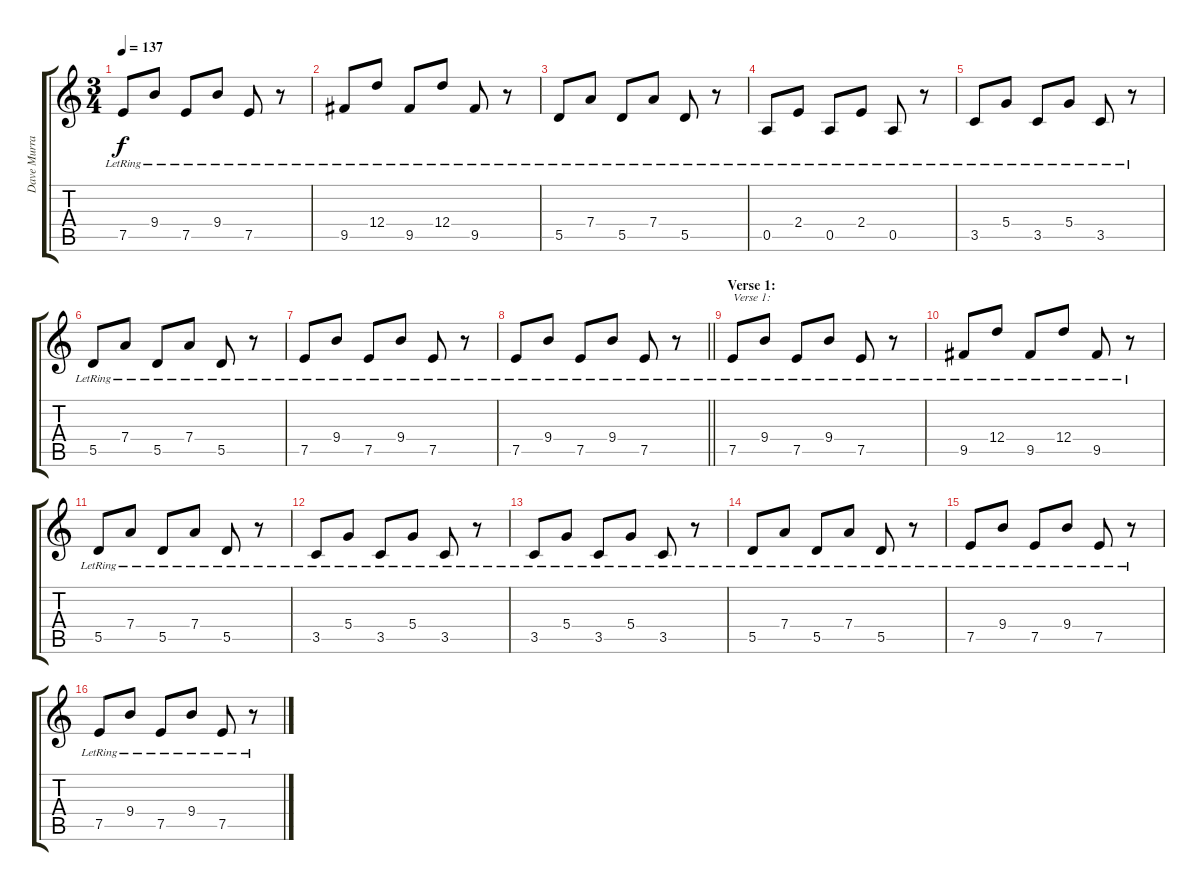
\track ("Dave Murray" "Dave Murra") {instrument distortionguitar}
\staff {score tabs}
\tuning (E4 B3 G3 D3 A2 E2) {hide}
\ts (3 4)
\tempo 137
\clef g2
\ks c
7.5{lr}.8{dy f} 9.4{lr}.8 7.5{lr}.8 9.4{lr}.8 7.5{lr}.8 r.8 |
9.5{lr}.8 12.4{lr}.8 9.5{lr}.8 12.4{lr}.8 9.5{lr}.8 r.8 |
5.5{lr}.8 7.4{lr}.8 5.5{lr}.8 7.4{lr}.8 5.5{lr}.8 r.8 |
0.5{lr}.8 2.4{lr}.8 0.5{lr}.8 2.4{lr}.8 0.5{lr}.8 r.8 |
3.5{lr}.8 5.4{lr}.8 3.5{lr}.8 5.4{lr}.8 3.5{lr}.8 r.8 |
5.5{lr}.8 7.4{lr}.8 5.5{lr}.8 7.4{lr}.8 5.5{lr}.8 r.8 |
7.5{lr}.8 9.4{lr}.8 7.5{lr}.8 9.4{lr}.8 7.5{lr}.8 r.8 |
\barLineRight lightlight
7.5{lr}.8 9.4{lr}.8 7.5{lr}.8 9.4{lr}.8 7.5{lr}.8 r.8 |
\section ("" "Verse 1:")
7.5{lr}.8{txt "Verse 1:"} 9.4{lr}.8 7.5{lr}.8 9.4{lr}.8 7.5{lr}.8 r.8 |
9.5{lr}.8 12.4{lr}.8 9.5{lr}.8 12.4{lr}.8 9.5{lr}.8 r.8 |
5.5{lr}.8 7.4{lr}.8 5.5{lr}.8 7.4{lr}.8 5.5{lr}.8 r.8 |
3.5{lr}.8 5.4{lr}.8 3.5{lr}.8 5.4{lr}.8 3.5{lr}.8 r.8 |
3.5{lr}.8 5.4{lr}.8 3.5{lr}.8 5.4{lr}.8 3.5{lr}.8 r.8 |
5.5{lr}.8 7.4{lr}.8 5.5{lr}.8 7.4{lr}.8 5.5{lr}.8 r.8 |
7.5{lr}.8 9.4{lr}.8 7.5{lr}.8 9.4{lr}.8 7.5{lr}.8 r.8 |
7.5{lr}.8 9.4{lr}.8 7.5{lr}.8 9.4{lr}.8 7.5{lr}.8 r.8
